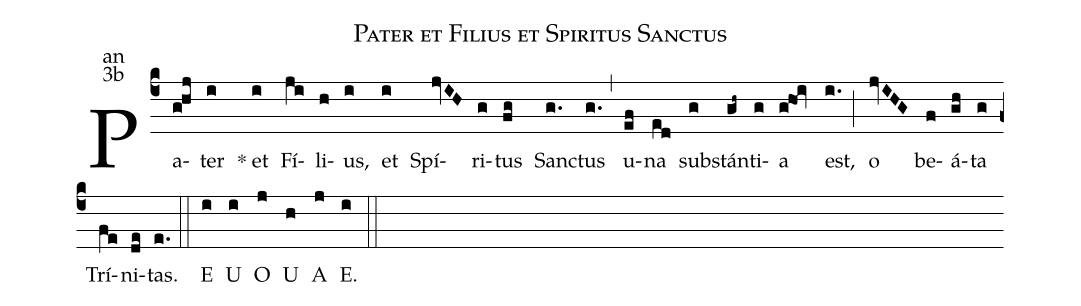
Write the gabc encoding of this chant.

name:Pater et Filius et Spiritus Sanctus;
office-part:an;
mode:3b;
%%
(c4) Pa(ghj)ter(i) <sp>*</sp> et(i) Fí(ji)li(h)us,(i) et(i) Spí(jvIH)ri(g)tus(fg) Sanc(g.)tus(g.) (,)
u(ef)na(ed) sub(g)stán(gh~)ti(g)a(g@hoi) est,(i.) (;)
o(jvIHG) be(f)á(gh)ta(g) Trí(fe)ni(de)tas.(e.) (::)

<eu>E(i) U(i) O(j) U(h) A(j) E.(i) </eu>(::)
